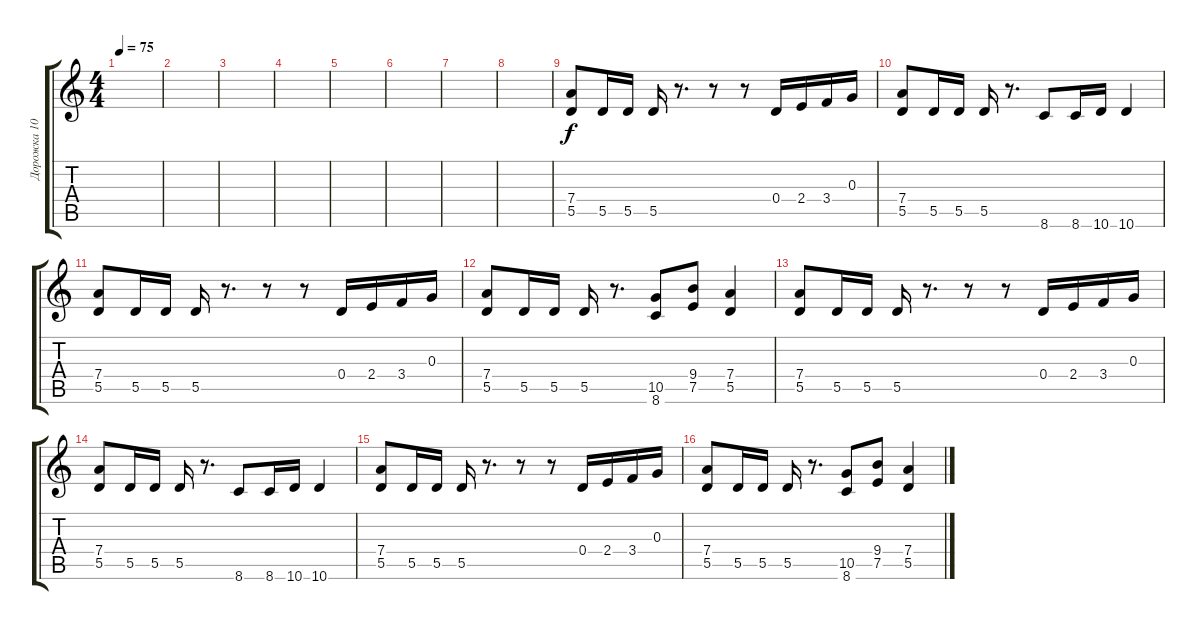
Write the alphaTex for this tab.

\track ("Дорожка 10" "Дорожка 10") {instrument distortionguitar}
\staff {score tabs}
\tuning (E4 B3 G3 D3 A2 E2) {hide}
\ts (4 4)
\tempo 75
\clef g2
\ks c
|
|
|
|
|
|
|
|
(7.4 5.5).8 5.5.16 5.5.16 5.5.16 r.8{d} r.8 r.8 0.4.16 2.4.16 3.4.16 0.3.16 |
(7.4 5.5).8 5.5.16 5.5.16 5.5.16 r.8{d} 8.6.8 8.6.16 10.6.16 10.6.4 |
(7.4 5.5).8 5.5.16 5.5.16 5.5.16 r.8{d} r.8 r.8 0.4.16 2.4.16 3.4.16 0.3.16 |
(7.4 5.5).8 5.5.16 5.5.16 5.5.16 r.8{d} (10.5 8.6).8 (9.4 7.5).8 (7.4 5.5).4 |
(7.4 5.5).8 5.5.16 5.5.16 5.5.16 r.8{d} r.8 r.8 0.4.16 2.4.16 3.4.16 0.3.16 |
(7.4 5.5).8 5.5.16 5.5.16 5.5.16 r.8{d} 8.6.8 8.6.16 10.6.16 10.6.4 |
(7.4 5.5).8 5.5.16 5.5.16 5.5.16 r.8{d} r.8 r.8 0.4.16 2.4.16 3.4.16 0.3.16 |
(7.4 5.5).8 5.5.16 5.5.16 5.5.16 r.8{d} (10.5 8.6).8 (9.4 7.5).8 (7.4 5.5).4
